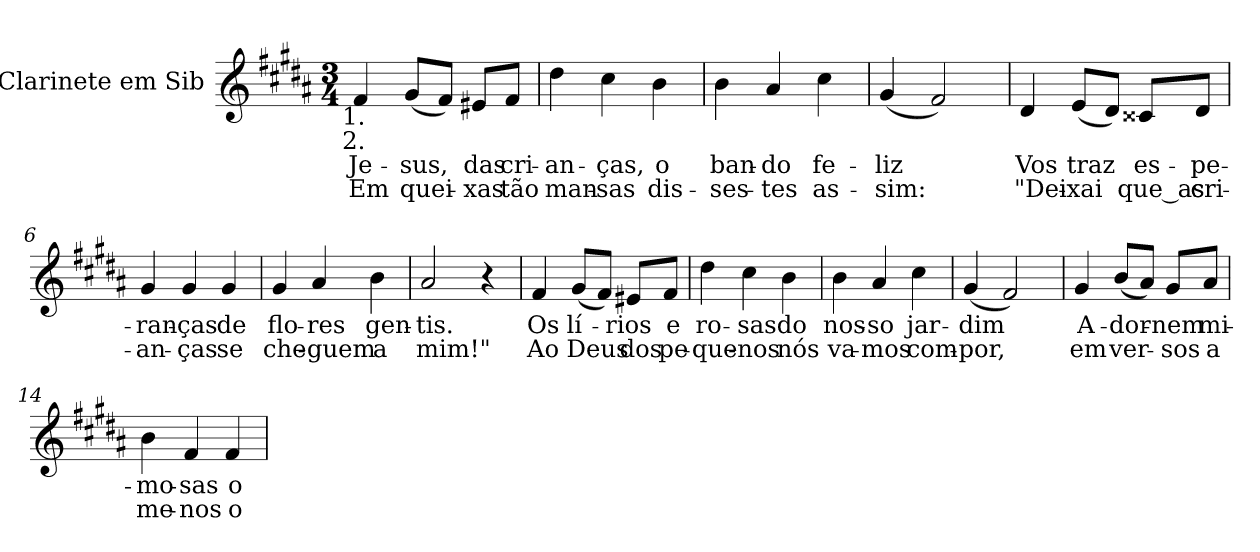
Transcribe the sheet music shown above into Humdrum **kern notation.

**kern	**text	**text
*part1	*part1	*part1
*staff1	*staff1	*staff1
*I"Clarinete em Sib	*	*
*I'Cl.	*	*
!!LO:PB:g=z
*clefG2	*	*
*ITrd1c2	*	*
*k[f#c#g#]	*	*
*A:	*	*
*M3/4	*	*
*MM104	*	*
=1	=1	=1
!LO:TX:b:cj:t=1.	!	!
!LO:TX:b:cj:t=2.	!	!
!	!LO:LY:b:color=#000000	!LO:LY:b:color=#000000
4ei/	Je-	Em
!	!LO:LY:b:color=#000000	!LO:LY:b:color=#000000
(8f#i/L	-sus,	quei-
8ei/J)	.	.
!	!LO:LY:b:color=#000000	!LO:LY:b:color=#000000
8d#Xi/L	das	-xas
!	!LO:LY:b:color=#000000	!LO:LY:b:color=#000000
8ei/J	cri-	tão
=2	=2	=2
!	!LO:LY:b:color=#000000	!LO:LY:b:color=#000000
4cc#i\	-an-	man-
!	!LO:LY:b:color=#000000	!LO:LY:b:color=#000000
4bi\	-ças,	-sas
!	!LO:LY:b:color=#000000	!LO:LY:b:color=#000000
4ai\	o	dis-
=3	=3	=3
!	!LO:LY:b:color=#000000	!LO:LY:b:color=#000000
4ai\	ban-	-ses-
!	!LO:LY:b:color=#000000	!LO:LY:b:color=#000000
4g#i/	-do	-tes
!	!LO:LY:b:color=#000000	!LO:LY:b:color=#000000
4bi\	fe-	as-
=4	=4	=4
!	!LO:LY:b:color=#000000	!LO:LY:b:color=#000000
(4f#i/	-liz	-sim:
2ei/)	.	.
=5	=5	=5
!	!LO:LY:b:color=#000000	!LO:LY:b:color=#000000
4c#i/	Vos	"Dei-
!	!LO:LY:b:color=#000000	!LO:LY:b:color=#000000
(8di/L	traz	-xai
8c#i/J)	.	.
!	!LO:LY:b:color=#000000	!LO:LY:b:color=#000000
8B#Xi/L	es-	que_as
!	!LO:LY:b:color=#000000	!LO:LY:b:color=#000000
8c#i/J	-pe-	cri-
=6	=6	=6
!	!LO:LY:b:color=#000000	!LO:LY:b:color=#000000
4f#i/	-ran-	-an-
!	!LO:LY:b:color=#000000	!LO:LY:b:color=#000000
4f#i/	-ças	-ças
!	!LO:LY:b:color=#000000	!LO:LY:b:color=#000000
4f#i/	de	se
!!LO:LB:g=z
=7	=7	=7
!	!LO:LY:b:color=#000000	!LO:LY:b:color=#000000
4f#i/	flo-	che-
!	!LO:LY:b:color=#000000	!LO:LY:b:color=#000000
4g#i/	-res	-guem
!	!LO:LY:b:color=#000000	!LO:LY:b:color=#000000
4ai\	gen-	a
=8	=8	=8
!	!LO:LY:b:color=#000000	!LO:LY:b:color=#000000
2g#i/	-tis.	mim!"
4r	.	.
=9	=9	=9
!	!LO:LY:b:color=#000000	!LO:LY:b:color=#000000
4ei/	Os	Ao
!	!LO:LY:b:color=#000000	!LO:LY:b:color=#000000
(8f#i/L	lí-	Deus
8ei/J)	.	.
!	!LO:LY:b:color=#000000	!LO:LY:b:color=#000000
8d#Xi/L	-rios	dos
!	!LO:LY:b:color=#000000	!LO:LY:b:color=#000000
8ei/J	e	pe-
=10	=10	=10
!	!LO:LY:b:color=#000000	!LO:LY:b:color=#000000
4cc#i\	ro-	-que-
!	!LO:LY:b:color=#000000	!LO:LY:b:color=#000000
4bi\	-sas	-nos
!	!LO:LY:b:color=#000000	!LO:LY:b:color=#000000
4ai\	do	nós
=11	=11	=11
!	!LO:LY:b:color=#000000	!LO:LY:b:color=#000000
4ai\	nos-	va-
!	!LO:LY:b:color=#000000	!LO:LY:b:color=#000000
4g#i/	-so	-mos
!	!LO:LY:b:color=#000000	!LO:LY:b:color=#000000
4bi\	jar-	com-
=12	=12	=12
!	!LO:LY:b:color=#000000	!LO:LY:b:color=#000000
(4f#i/	-dim	-por,
2ei/)	.	.
=13	=13	=13
!	!LO:LY:b:color=#000000	!LO:LY:b:color=#000000
4f#i/	A-	em
!	!LO:LY:b:color=#000000	!LO:LY:b:color=#000000
(8ai/L	-dor-	ver-
8g#i/J)	.	.
!	!LO:LY:b:color=#000000	!LO:LY:b:color=#000000
8f#i/L	-nem	-sos
!	!LO:LY:b:color=#000000	!LO:LY:b:color=#000000
8g#i/J	mi-	a
!!LO:LB:g=z
=14	=14	=14
!	!LO:LY:b:color=#000000	!LO:LY:b:color=#000000
4ai\	-mo-	me-
!	!LO:LY:b:color=#000000	!LO:LY:b:color=#000000
4ei/	-sas	-nos
!	!LO:LY:b:color=#000000	!LO:LY:b:color=#000000
4ei/	o	o
=	=	=
*-	*-	*-
